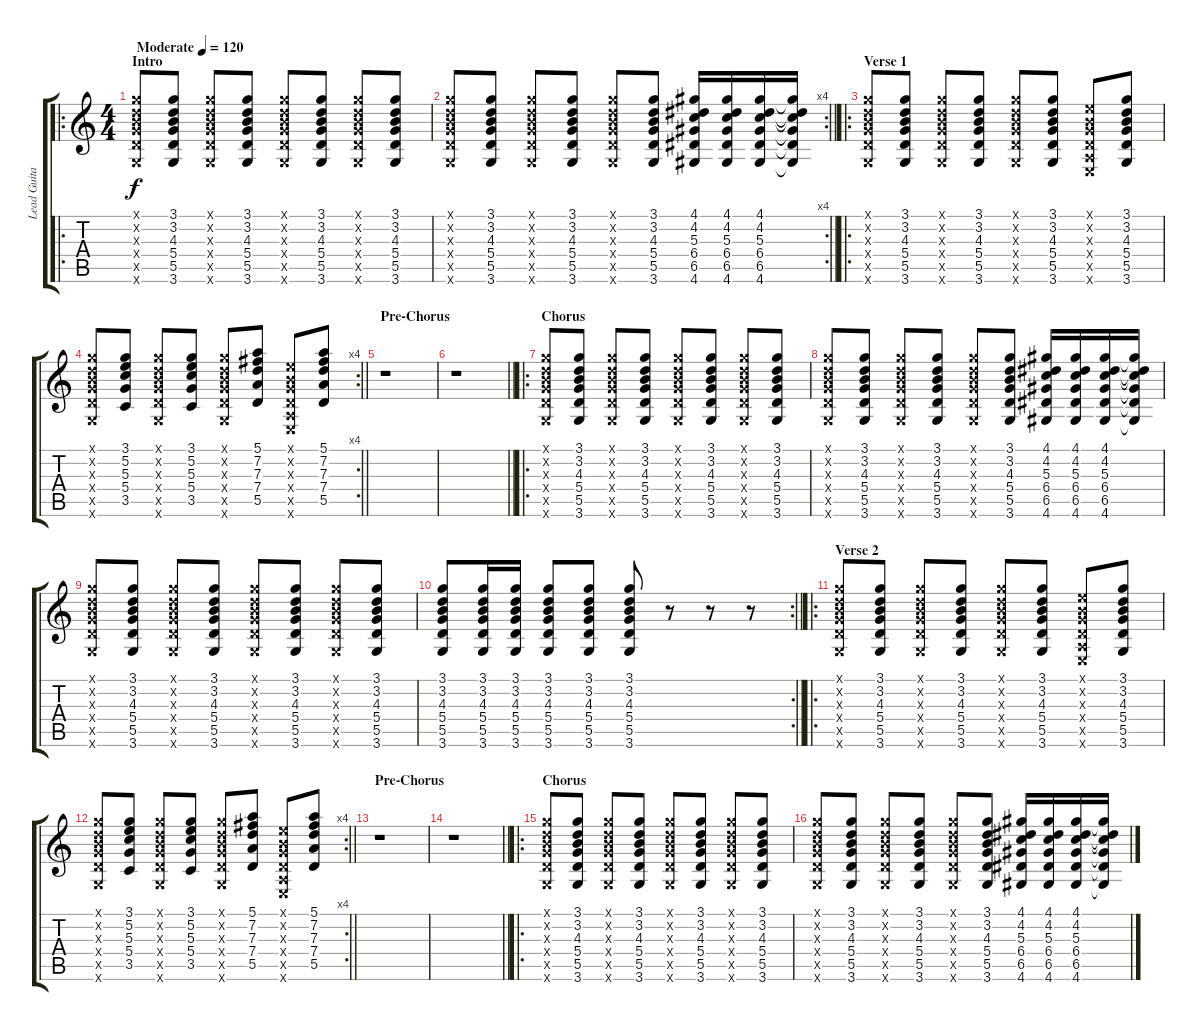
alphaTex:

\track ("Lead Guitar" "Lead Guita") {instrument acousticguitarnylon}
\staff {score tabs}
\tuning (E4 B3 G3 D3 A2 E2) {hide}
\ro
\ts (4 4)
\section ("" "Intro")
\tempo (120 "Moderate")
\clef g2
\ks c
(3.1{x} 3.2{x} 4.3{x} 5.4{x} 5.5{x} 3.6{x}).8{dy f instrument acousticguitarnylon} (3.1 3.2 4.3 5.4 5.5 3.6).8 (3.1{x} 3.2{x} 4.3{x} 5.4{x} 5.5{x} 3.6{x}).8 (3.1 3.2 4.3 5.4 5.5 3.6).8 (3.1{x} 3.2{x} 4.3{x} 5.4{x} 5.5{x} 3.6{x}).8 (3.1 3.2 4.3 5.4 5.5 3.6).8 (3.1{x} 3.2{x} 4.3{x} 5.4{x} 5.5{x} 3.6{x}).8 (3.1 3.2 4.3 5.4 5.5 3.6).8 |
\rc 4
\barLineRight lightlight
(3.1{x} 3.2{x} 4.3{x} 5.4{x} 5.5{x} 3.6{x}).8 (3.1 3.2 4.3 5.4 5.5 3.6).8 (3.1{x} 3.2{x} 4.3{x} 5.4{x} 5.5{x} 3.6{x}).8 (3.1 3.2 4.3 5.4 5.5 3.6).8 (3.1{x} 3.2{x} 4.3{x} 5.4{x} 5.5{x} 3.6{x}).8 (3.1 3.2 4.3 5.4 5.5 3.6).8 (4.1 4.2 5.3 6.4 6.5 4.6).16 (4.1 4.2 5.3 6.4 6.5 4.6).16 (4.1 4.2 5.3 6.4 6.5 4.6).16 (4.1{t} 4.2{t} 5.3{t} 6.4{t} 6.5{t} 4.6{t}).16 |
\ro
\section ("" "Verse 1")
(3.1{x} 3.2{x} 4.3{x} 5.4{x} 5.5{x} 3.6{x}).8 (3.1 3.2 4.3 5.4 5.5 3.6).8 (3.1{x} 3.2{x} 4.3{x} 5.4{x} 5.5{x} 3.6{x}).8 (3.1 3.2 4.3 5.4 5.5 3.6).8 (3.1{x} 3.2{x} 4.3{x} 5.4{x} 5.5{x} 3.6{x}).8 (3.1 3.2 4.3 5.4 5.5 3.6).8 (0.1{x} 0.2{x} 0.3{x} 0.4{x} 0.5{x} 0.6{x}).8 (3.1 3.2 4.3 5.4 5.5 3.6).8 |
\rc 4
\barLineRight lightlight
(3.1{x} 3.2{x} 4.3{x} 5.4{x} 5.5{x} 3.6{x}).8 (3.1 5.2 5.3 5.4 3.5).8 (3.1{x} 3.2{x} 4.3{x} 5.4{x} 5.5{x} 3.6{x}).8 (3.1 5.2 5.3 5.4 3.5).8 (3.1{x} 3.2{x} 4.3{x} 5.4{x} 5.5{x} 3.6{x}).8 (5.1 7.2 7.3 7.4 5.5).8 (0.1{x} 0.2{x} 0.3{x} 0.4{x} 0.5{x} 0.6{x}).8 (5.1 7.2 7.3 7.4 5.5).8 |
\section ("" "Pre-Chorus")
r.1 |
\barLineRight lightlight
r.1 |
\ro
\section ("" "Chorus ")
(3.1{x} 3.2{x} 4.3{x} 5.4{x} 5.5{x} 3.6{x}).8 (3.1 3.2 4.3 5.4 5.5 3.6).8 (3.1{x} 3.2{x} 4.3{x} 5.4{x} 5.5{x} 3.6{x}).8 (3.1 3.2 4.3 5.4 5.5 3.6).8 (3.1{x} 3.2{x} 4.3{x} 5.4{x} 5.5{x} 3.6{x}).8 (3.1 3.2 4.3 5.4 5.5 3.6).8 (3.1{x} 3.2{x} 4.3{x} 5.4{x} 5.5{x} 3.6{x}).8 (3.1 3.2 4.3 5.4 5.5 3.6).8 |
(3.1{x} 3.2{x} 4.3{x} 5.4{x} 5.5{x} 3.6{x}).8 (3.1 3.2 4.3 5.4 5.5 3.6).8 (3.1{x} 3.2{x} 4.3{x} 5.4{x} 5.5{x} 3.6{x}).8 (3.1 3.2 4.3 5.4 5.5 3.6).8 (3.1{x} 3.2{x} 4.3{x} 5.4{x} 5.5{x} 3.6{x}).8 (3.1 3.2 4.3 5.4 5.5 3.6).8 (4.1 4.2 5.3 6.4 6.5 4.6).16 (4.1 4.2 5.3 6.4 6.5 4.6).16 (4.1 4.2 5.3 6.4 6.5 4.6).16 (4.1{t} 4.2{t} 5.3{t} 6.4{t} 6.5{t} 4.6{t}).16 |
(3.1{x} 3.2{x} 4.3{x} 5.4{x} 5.5{x} 3.6{x}).8 (3.1 3.2 4.3 5.4 5.5 3.6).8 (3.1{x} 3.2{x} 4.3{x} 5.4{x} 5.5{x} 3.6{x}).8 (3.1 3.2 4.3 5.4 5.5 3.6).8 (3.1{x} 3.2{x} 4.3{x} 5.4{x} 5.5{x} 3.6{x}).8 (3.1 3.2 4.3 5.4 5.5 3.6).8 (3.1{x} 3.2{x} 4.3{x} 5.4{x} 5.5{x} 3.6{x}).8 (3.1 3.2 4.3 5.4 5.5 3.6).8 |
\rc 2
\barLineRight lightlight
(3.1 3.2 4.3 5.4 5.5 3.6).8 (3.1 3.2 4.3 5.4 5.5 3.6).16 (3.1 3.2 4.3 5.4 5.5 3.6).16 (3.1 3.2 4.3 5.4 5.5 3.6).8 (3.1 3.2 4.3 5.4 5.5 3.6).8 (3.1 3.2 4.3 5.4 5.5 3.6).8 r.8 r.8 r.8 |
\ro
\section ("" "Verse 2")
(3.1{x} 3.2{x} 4.3{x} 5.4{x} 5.5{x} 3.6{x}).8 (3.1 3.2 4.3 5.4 5.5 3.6).8 (3.1{x} 3.2{x} 4.3{x} 5.4{x} 5.5{x} 3.6{x}).8 (3.1 3.2 4.3 5.4 5.5 3.6).8 (3.1{x} 3.2{x} 4.3{x} 5.4{x} 5.5{x} 3.6{x}).8 (3.1 3.2 4.3 5.4 5.5 3.6).8 (0.1{x} 0.2{x} 0.3{x} 0.4{x} 0.5{x} 0.6{x}).8 (3.1 3.2 4.3 5.4 5.5 3.6).8 |
\rc 4
\barLineRight lightlight
(3.1{x} 3.2{x} 4.3{x} 5.4{x} 5.5{x} 3.6{x}).8 (3.1 5.2 5.3 5.4 3.5).8 (3.1{x} 3.2{x} 4.3{x} 5.4{x} 5.5{x} 3.6{x}).8 (3.1 5.2 5.3 5.4 3.5).8 (3.1{x} 3.2{x} 4.3{x} 5.4{x} 5.5{x} 3.6{x}).8 (5.1 7.2 7.3 7.4 5.5).8 (0.1{x} 0.2{x} 0.3{x} 0.4{x} 0.5{x} 0.6{x}).8 (5.1 7.2 7.3 7.4 5.5).8 |
\section ("" "Pre-Chorus")
r.1 |
\barLineRight lightlight
r.1 |
\ro
\section ("" "Chorus")
(3.1{x} 3.2{x} 4.3{x} 5.4{x} 5.5{x} 3.6{x}).8 (3.1 3.2 4.3 5.4 5.5 3.6).8 (3.1{x} 3.2{x} 4.3{x} 5.4{x} 5.5{x} 3.6{x}).8 (3.1 3.2 4.3 5.4 5.5 3.6).8 (3.1{x} 3.2{x} 4.3{x} 5.4{x} 5.5{x} 3.6{x}).8 (3.1 3.2 4.3 5.4 5.5 3.6).8 (3.1{x} 3.2{x} 4.3{x} 5.4{x} 5.5{x} 3.6{x}).8 (3.1 3.2 4.3 5.4 5.5 3.6).8 |
(3.1{x} 3.2{x} 4.3{x} 5.4{x} 5.5{x} 3.6{x}).8 (3.1 3.2 4.3 5.4 5.5 3.6).8 (3.1{x} 3.2{x} 4.3{x} 5.4{x} 5.5{x} 3.6{x}).8 (3.1 3.2 4.3 5.4 5.5 3.6).8 (3.1{x} 3.2{x} 4.3{x} 5.4{x} 5.5{x} 3.6{x}).8 (3.1 3.2 4.3 5.4 5.5 3.6).8 (4.1 4.2 5.3 6.4 6.5 4.6).16 (4.1 4.2 5.3 6.4 6.5 4.6).16 (4.1 4.2 5.3 6.4 6.5 4.6).16 (4.1{t} 4.2{t} 5.3{t} 6.4{t} 6.5{t} 4.6{t}).16
